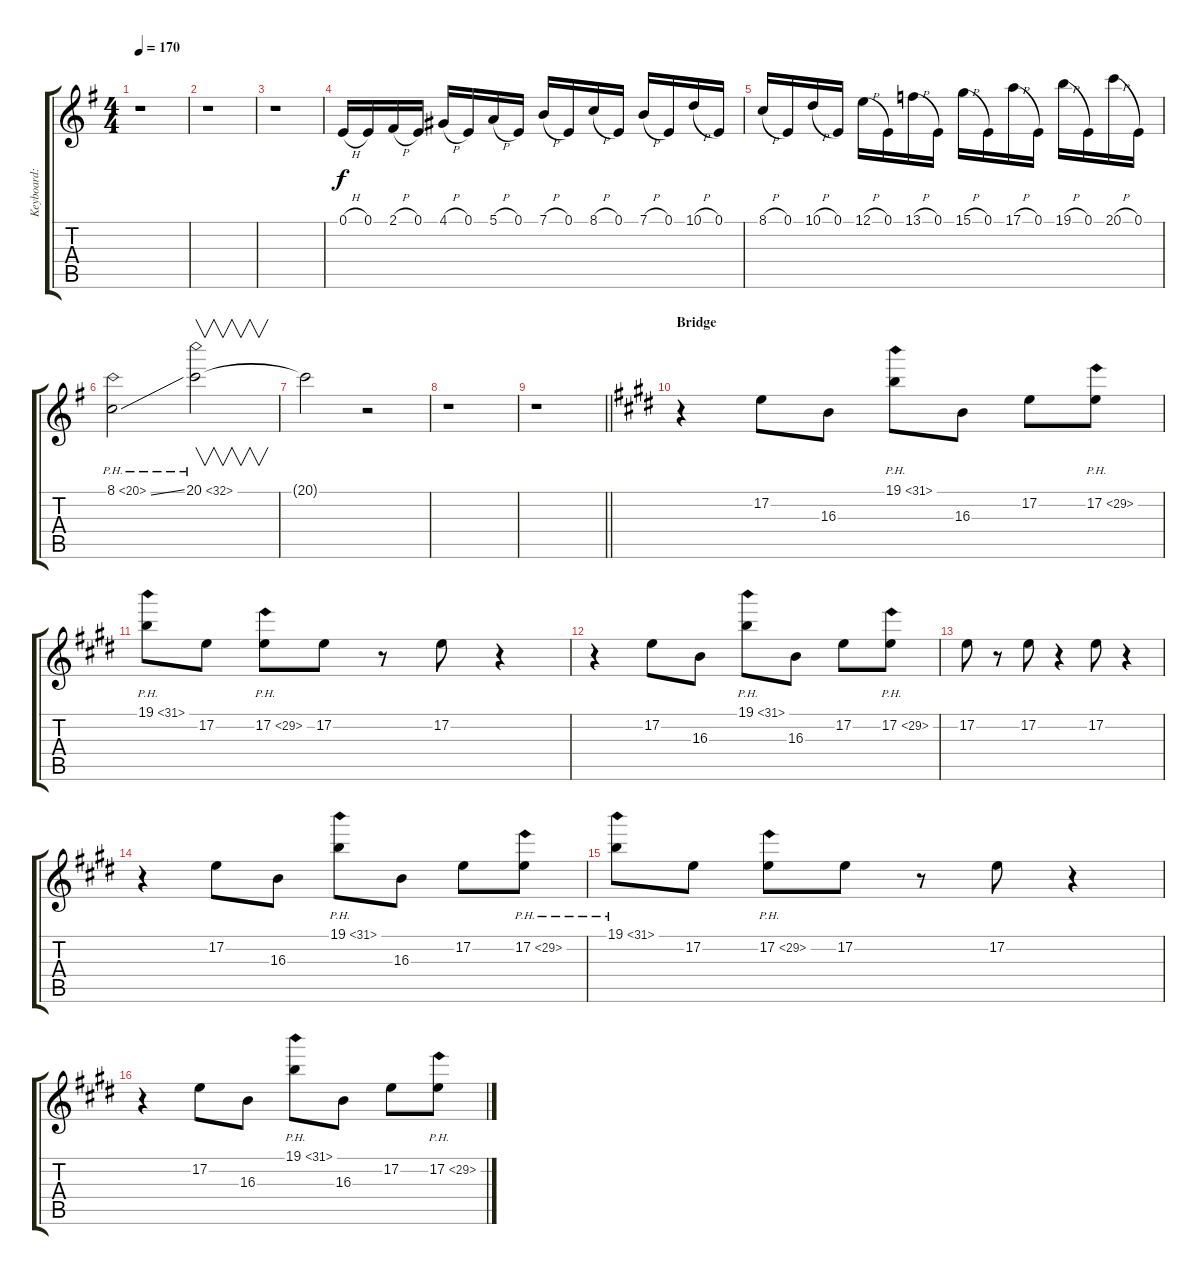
\track ("Keyboard: Tsugumi Kotobuki" "Keyboard: ") {instrument pad7halo}
\staff {score tabs}
\tuning (E4 B3 G3 D3 A2 E2) {hide}
\ts (4 4)
\tempo 170
\clef g2
\ks eminor
r.1{dy f} |
r.1 |
r.1{instrument lead2sawtooth} |
0.1{h}.16 0.1.16 2.1{h}.16 0.1.16 4.1{h}.16 0.1.16 5.1{h}.16 0.1.16 7.1{h}.16 0.1.16 8.1{h}.16 0.1.16 7.1{h}.16 0.1.16 10.1{h}.16 0.1.16 |
8.1{h}.16 0.1.16 10.1{h}.16 0.1.16 12.1{h}.16 0.1.16 13.1{h}.16 0.1.16 15.1{h}.16 0.1.16 17.1{h}.16 0.1.16 19.1{h}.16 0.1.16 20.1{h}.16 0.1.16 |
8.1{ph 12 ss}.2 20.1{ph 12}.2{v volume 0} |
20.1{t}.2 r.2{volume 15} |
r.1 |
\barLineRight lightlight
r.1 |
\section ("" "Bridge")
\ks e
r.4{instrument pad7halo} 17.2.8 16.3.8 19.1{ph 12}.8 16.3.8 17.2.8 17.2{ph 12}.8 |
19.1{ph 12}.8 17.2.8 17.2{ph 12}.8 17.2.8 r.8 17.2.8 r.4 |
r.4 17.2.8 16.3.8 19.1{ph 12}.8 16.3.8 17.2.8 17.2{ph 12}.8 |
17.2.8 r.8 17.2.8 r.4 17.2.8 r.4 |
r.4 17.2.8 16.3.8 19.1{ph 12}.8 16.3.8 17.2.8 17.2{ph 12}.8 |
19.1{ph 12}.8 17.2.8 17.2{ph 12}.8 17.2.8 r.8 17.2.8 r.4 |
r.4 17.2.8 16.3.8 19.1{ph 12}.8 16.3.8 17.2.8 17.2{ph 12}.8
